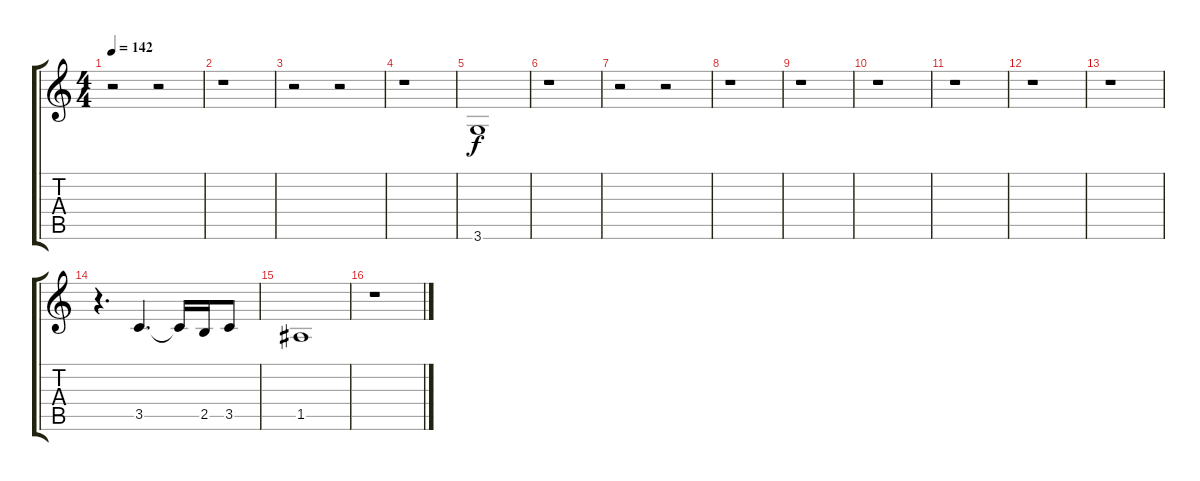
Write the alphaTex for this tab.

\track "" {instrument fretlessbass}
\staff {score tabs}
\tuning (E4 B3 G3 D3 A2 E2) {hide}
\ts (4 4)
\tempo 142
\clef g2
\ks c
r.2{dy f} r.2 |
r.1 |
r.2 r.2 |
r.1 |
3.6.1 |
r.1 |
r.2 r.2 |
r.1 |
r.1 |
r.1 |
r.1 |
r.1 |
r.1 |
r.4{d} 3.5.4{d} 3.5{t}.16 2.5.16 3.5.8 |
1.5.1 |
r.1
